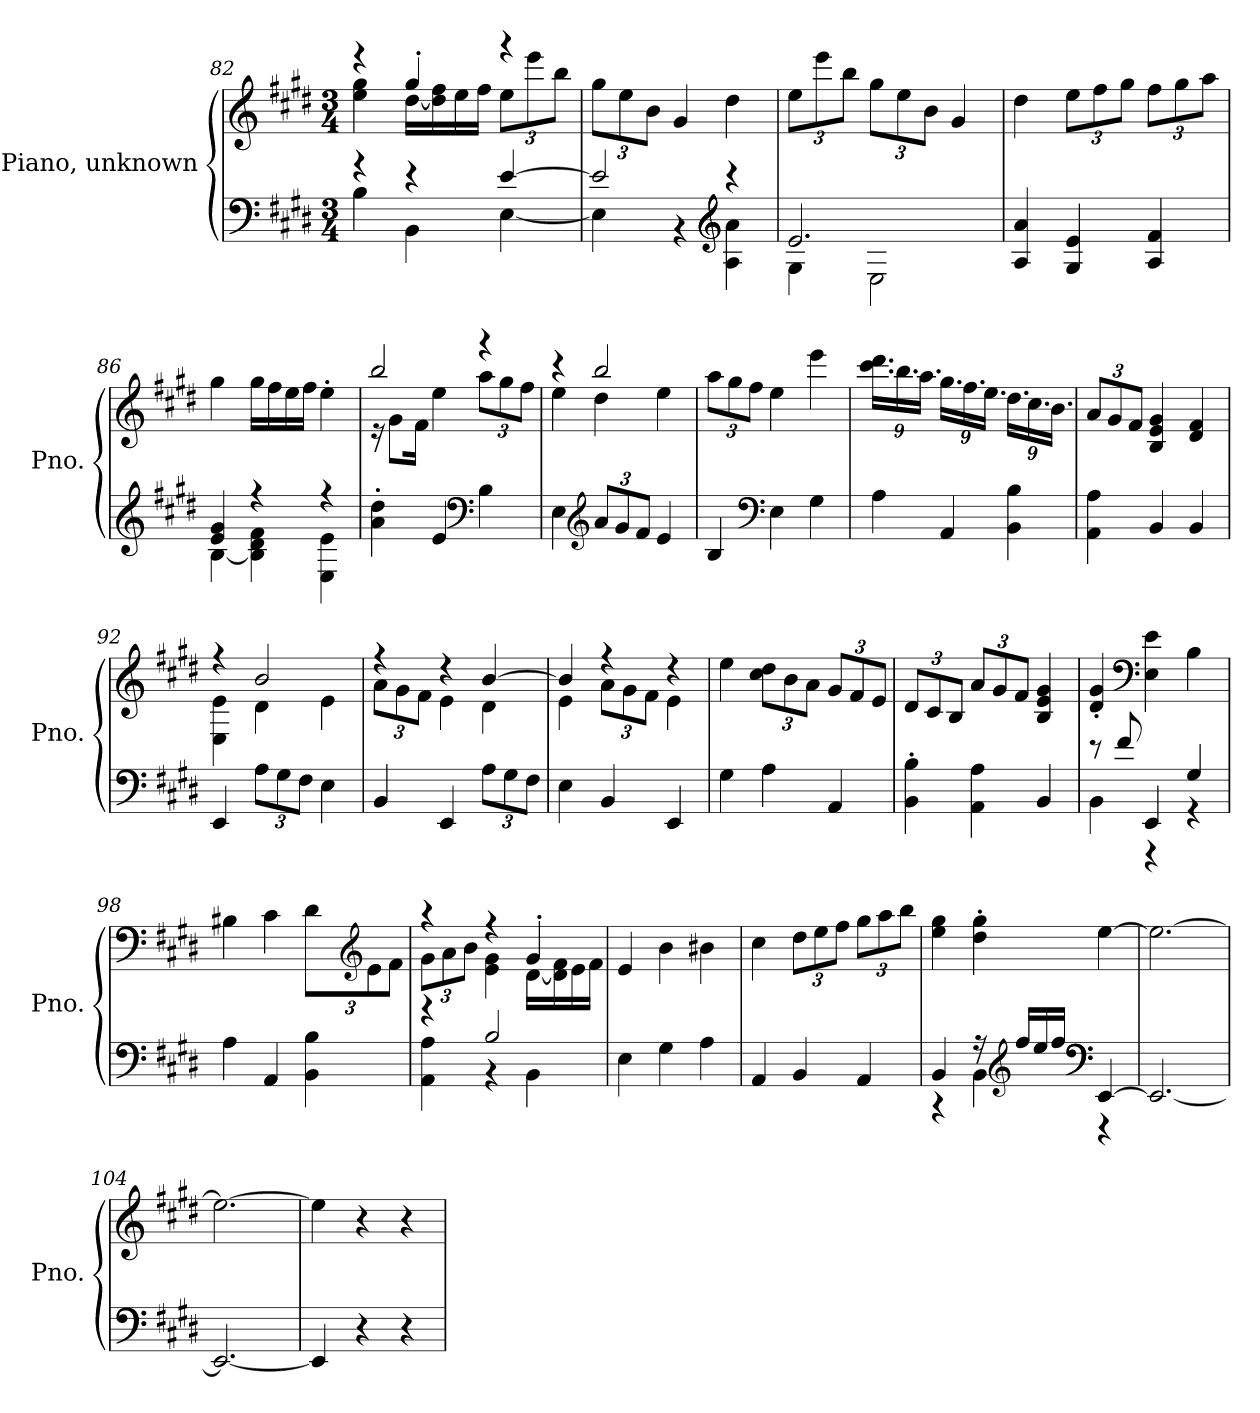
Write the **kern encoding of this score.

**kern	**kern
*part1	*part1
*staff2	*staff1
*I"Piano, unknown	*
*I'Pno.	*
*clefF4	*clefG2
*k[f#c#g#d#]	*k[f#c#g#d#]
*M3/4	*M3/4
=82	=82
*^	*^
4r	4B\	4r	4ee\ 4gg#\
4r	4BB\	4gg#'/	[16dd#\LL
.	.	.	16dd#\] 16ff#\
.	.	.	16ee\
.	.	.	16ff#\JJ
*	*	*	*Xbrackettup
[4e/	[4E\	4r	12ee\L
.	.	.	12eee\
.	.	.	12bb\J
*	*	*v	*v
=83	=83	=83
2e/]	4E\]	12gg#\L
.	.	12ee\
.	.	12b\J
.	4r	4g#/
*clefG2	*	*
4r	4A\ 4a\	4dd#\
!!LO:LB:g=z
=84	=84	=84
2.e/	4G#\	12ee\L
.	.	12eee\
.	.	12bb\J
.	2E\	12gg#\L
.	.	12ee\
.	.	12b\J
.	.	4g#/
*v	*v	*
=85	=85
4A/ 4a/	4dd#\
4G#/ 4e/	12ee\L
.	12ff#\
.	12gg#\J
4A/ 4f#/	12ff#\L
.	12gg#\
.	12aa\J
=86	=86
*^	*
4e/ 4g#/	[4B\	4gg#\
4r	4B\] 4d#\ 4f#\	16gg#\LL
.	.	16ff#\
.	.	16ee\
.	.	16ff#\JJ
4r	4E\ 4e\	4ee'\
*v	*v	*
=87	=87
*	*^
4a\' 4dd#\'	2bb/	16r
.	.	8g#\L
.	.	16f#\Jk
4e/	.	4ee\
*clefF4	*	*
4B\	4r	12aa\L
.	.	12gg#\
.	.	12ff#\J
=88	=88	=88
4E\	4r	4ee\
*clefG2	*	*
*Xbrackettup	*	*
12a/L	2bb/	4dd#\
12g#/	.	.
12f#/J	.	.
4e/	.	4ee\
*	*v	*v
!!LO:LB:g=z
=89	=89
4B/	12aa\L
.	12gg#\
.	12ff#\J
*clefF4	*
4E\	4ee\
4G#\	4eee\
=90	=90
4A\	18.ccc#\ 18.ddd#\LL
.	18.bb\
.	18.aa\JJ
4AA/	18.gg#\LL
.	18.ff#\
.	18.ee\JJ
4BB\ 4B\	18.dd#\LL
.	18.cc#\
.	18.b\JJ
=91	=91
4AA\ 4A\	12a/L
.	12g#/
.	12f#/J
4BB/	4B/ 4e/ 4g#/
4BB/	4d#/ 4f#/
=92	=92
*	*^
4EE/	4r	4E\ 4e\
12A\L	2b/	4d#\
12G#\	.	.
12F#\J	.	.
4E\	.	4e\
=93	=93	=93
4BB/	4r	12a\L
.	.	12g#\
.	.	12f#\J
4EE/	4r	4e\
12A\L	[4b/	4d#\
12G#\	.	.
12F#\J	.	.
!!LO:PB:g=z	!!
=94	=94	=94
4E\	4b/]	4e\
4BB/	4r	12a\L
.	.	12g#\
.	.	12f#\J
4EE/	4r	4e\
*	*v	*v
=95	=95
4G#\	4ee\
4A\	12cc#\ 12dd#\L
.	12b\
.	12a\J
4AA/	12g#/L
.	12f#/
.	12e/J
=96	=96
4BB\' 4B\'	12d#/L
.	12c#/
.	12B/J
4AA\ 4A\	12a/L
.	12g#/
.	12f#/J
4BB/	4B/ 4e/ 4g#/
=97	=97
*^	*
8r	4BB\	4d#/' 4g#/'
8f#/	.	.
*	*	*clefF4
4EE/	4r	4E\ 4e\
4G#/	4r	4B\
*v	*v	*
=98	=98
4A\	4B#X\
4AA/	4c#\
4BB\ 4B\	12d#\L
*	*clefG2
.	12e\
.	12f#\J
!!LO:LB:g=z
=99	=99
*^	*^
4r	4AA\ 4A\	4r	12g#\L
.	.	.	12a\
.	.	.	12b\J
2B/	4r	4r	4e\ 4g#\
.	4BB\	4g#'/	[16d#\LL
.	.	.	16d#\] 16f#\
.	.	.	16e\
.	.	.	16f#\JJ
*v	*v	*	*
*	*v	*v
=100	=100
4E\	4e/
4G#\	4b\
4A\	4b#X\
=101	=101
4AA/	4cc#\
4BB/	12dd#\L
.	12ee\
.	12ff#\J
4AA/	12gg#\L
.	12aa\
.	12bb\J
=102	=102
*^	*
4BB/	4r	4ee\ 4gg#\
16r	4BB\	4dd#\' 4gg#\'
*clefG2	*	*
16ff#/LL	.	.
16ee/	.	.
16ff#/JJ	.	.
*clefF4	*	*
[4EE/	4r	[4ee\
*v	*v	*
=103	=103
2.EE/_	2.ee\_
=104	=104
2.EE/_	2.ee\_
=105	=105
4EE/]	4ee\]
4r	4r
4r	4r
=	=
*-	*-
